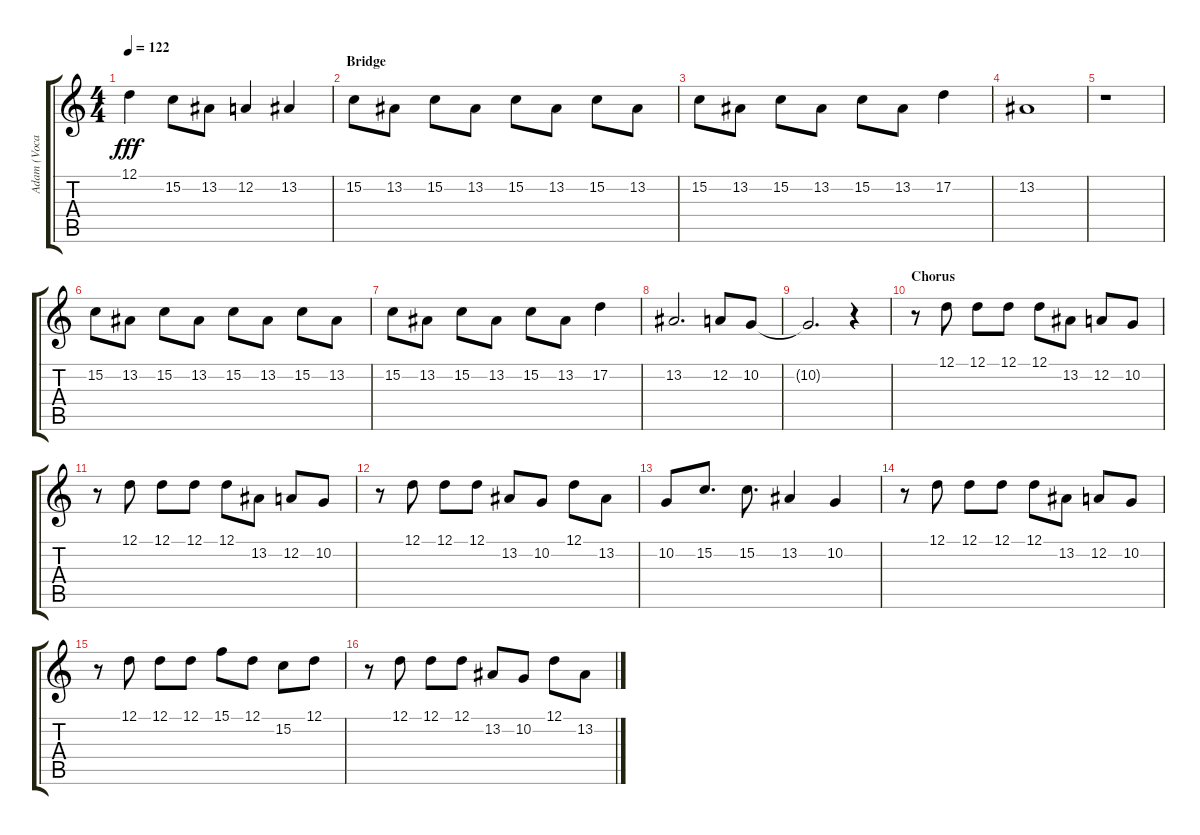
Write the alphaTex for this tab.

\track ("Adam (Vocals)" "Adam (Voca") {instrument synthvoice}
\staff {score tabs}
\tuning (D4 A3 F3 C3 G2 D2) {hide}
\ts (4 4)
\tempo 122
\clef g2
\ks c
12.1.4{dy fff} 15.2.8 13.2.8 12.2.4 13.2.4 |
\section ("" "Bridge")
15.2.8 13.2.8 15.2.8 13.2.8 15.2.8 13.2.8 15.2.8 13.2.8 |
15.2.8 13.2.8 15.2.8 13.2.8 15.2.8 13.2.8 17.2.4 |
13.2.1 |
r.1 |
15.2.8 13.2.8 15.2.8 13.2.8 15.2.8 13.2.8 15.2.8 13.2.8 |
15.2.8 13.2.8 15.2.8 13.2.8 15.2.8 13.2.8 17.2.4 |
13.2.2{d} 12.2.8 10.2.8 |
10.2{t}.2{d} r.4 |
\section ("" "Chorus")
r.8 12.1.8 12.1.8 12.1.8 12.1.8 13.2.8 12.2.8 10.2.8 |
r.8 12.1.8 12.1.8 12.1.8 12.1.8 13.2.8 12.2.8 10.2.8 |
r.8 12.1.8 12.1.8 12.1.8 13.2.8 10.2.8 12.1.8 13.2.8 |
10.2.8 15.2.8{d} 15.2.8{d} 13.2.4 10.2.4 |
r.8 12.1.8 12.1.8 12.1.8 12.1.8 13.2.8 12.2.8 10.2.8 |
r.8 12.1.8 12.1.8 12.1.8 15.1.8 12.1.8 15.2.8 12.1.8 |
r.8 12.1.8 12.1.8 12.1.8 13.2.8 10.2.8 12.1.8 13.2.8
